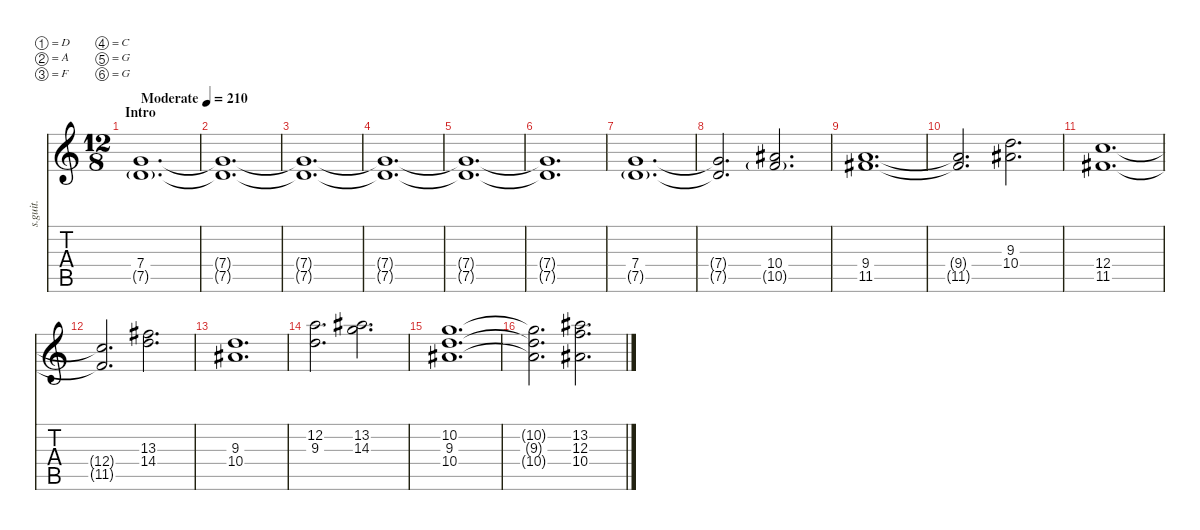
\defaultSystemsLayout 4
\hideDynamics
\bracketExtendMode nobrackets
\track ("FX 2" "s.guit.") {instrument stringensemble1}
\staff {score tabs}
\tuning (D4 A3 F3 C3 G2 G1)
\displaytranspose 12
\ts (12 8)
\beaming (8 2 2 2 2)
\section ("" "Intro")
\tempo (210 "Moderate")
\clef g2
\ks c
(7.4 7.5{g}).1{d lyrics (0 "") lyrics (1 "") lyrics (2 "") lyrics (3 "") lyrics (4 "") dy f instrument stringensemble1} |
(7.4{t} 7.5{t}).1{d lyrics (0 "") lyrics (1 "") lyrics (2 "") lyrics (3 "") lyrics (4 "")} |
(7.4{t} 7.5{t}).1{d lyrics (0 "") lyrics (1 "") lyrics (2 "") lyrics (3 "") lyrics (4 "")} |
(7.4{t} 7.5{t}).1{d lyrics (0 "") lyrics (1 "") lyrics (2 "") lyrics (3 "") lyrics (4 "")} |
(7.4{t} 7.5{t}).1{d lyrics (0 "") lyrics (1 "") lyrics (2 "") lyrics (3 "") lyrics (4 "")} |
(7.4{t} 7.5{t}).1{d lyrics (0 "") lyrics (1 "") lyrics (2 "") lyrics (3 "") lyrics (4 "")} |
(7.4 7.5{g}).1{d lyrics (0 "") lyrics (1 "") lyrics (2 "") lyrics (3 "") lyrics (4 "")} |
(7.4{t} 7.5{t}).2{d lyrics (0 "") lyrics (1 "") lyrics (2 "") lyrics (3 "") lyrics (4 "")} (10.4{acc #} 10.5{g}).2{d lyrics (0 "") lyrics (1 "") lyrics (2 "") lyrics (3 "") lyrics (4 "")} |
(9.4 11.5{acc #}).1{d lyrics (0 "") lyrics (1 "") lyrics (2 "") lyrics (3 "") lyrics (4 "")} |
(9.4{t} 11.5{t acc #}).2{d lyrics (0 "") lyrics (1 "") lyrics (2 "") lyrics (3 "") lyrics (4 "")} (9.3 10.4{acc #}).2{d lyrics (0 "") lyrics (1 "") lyrics (2 "") lyrics (3 "") lyrics (4 "")} |
(12.4 11.5{acc #}).1{d lyrics (0 "") lyrics (1 "") lyrics (2 "") lyrics (3 "") lyrics (4 "")} |
(12.4{t} 11.5{t acc #}).2{d lyrics (0 "") lyrics (1 "") lyrics (2 "") lyrics (3 "") lyrics (4 "")} (13.3{acc #} 14.4).2{d lyrics (0 "") lyrics (1 "") lyrics (2 "") lyrics (3 "") lyrics (4 "")} |
(9.3 10.4{acc #}).1{d lyrics (0 "") lyrics (1 "") lyrics (2 "") lyrics (3 "") lyrics (4 "")} |
(12.2 9.3).2{d lyrics (0 "") lyrics (1 "") lyrics (2 "") lyrics (3 "") lyrics (4 "")} (13.2{acc #} 14.3).2{d lyrics (0 "") lyrics (1 "") lyrics (2 "") lyrics (3 "") lyrics (4 "")} |
(10.2 9.3 10.4{acc #}).1{d lyrics (0 "") lyrics (1 "") lyrics (2 "") lyrics (3 "") lyrics (4 "")} |
(10.2{t} 9.3{t} 10.4{t acc #}).2{d lyrics (0 "") lyrics (1 "") lyrics (2 "") lyrics (3 "") lyrics (4 "")} (13.2{acc #} 12.3 10.4{acc #}).2{d lyrics (0 "") lyrics (1 "") lyrics (2 "") lyrics (3 "") lyrics (4 "")}
